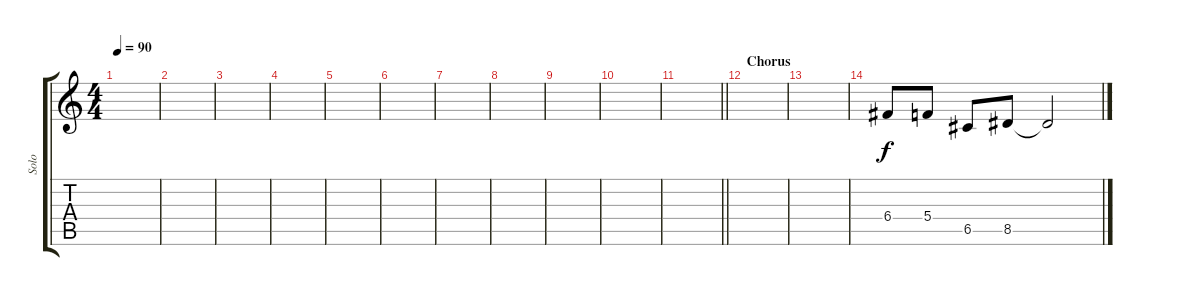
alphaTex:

\track ("Solo" "Solo") {instrument distortionguitar}
\staff {score tabs}
\tuning (D4 A3 F3 C3 G2 D2) {hide}
\ts (4 4)
\tempo 90
\clef g2
\ks c
|
|
|
|
|
|
|
|
|
|
\barLineRight lightlight
|
\section ("" "Chorus")
|
|
6.4.8 5.4.8 6.5.8 8.5.8 8.5{t}.2
